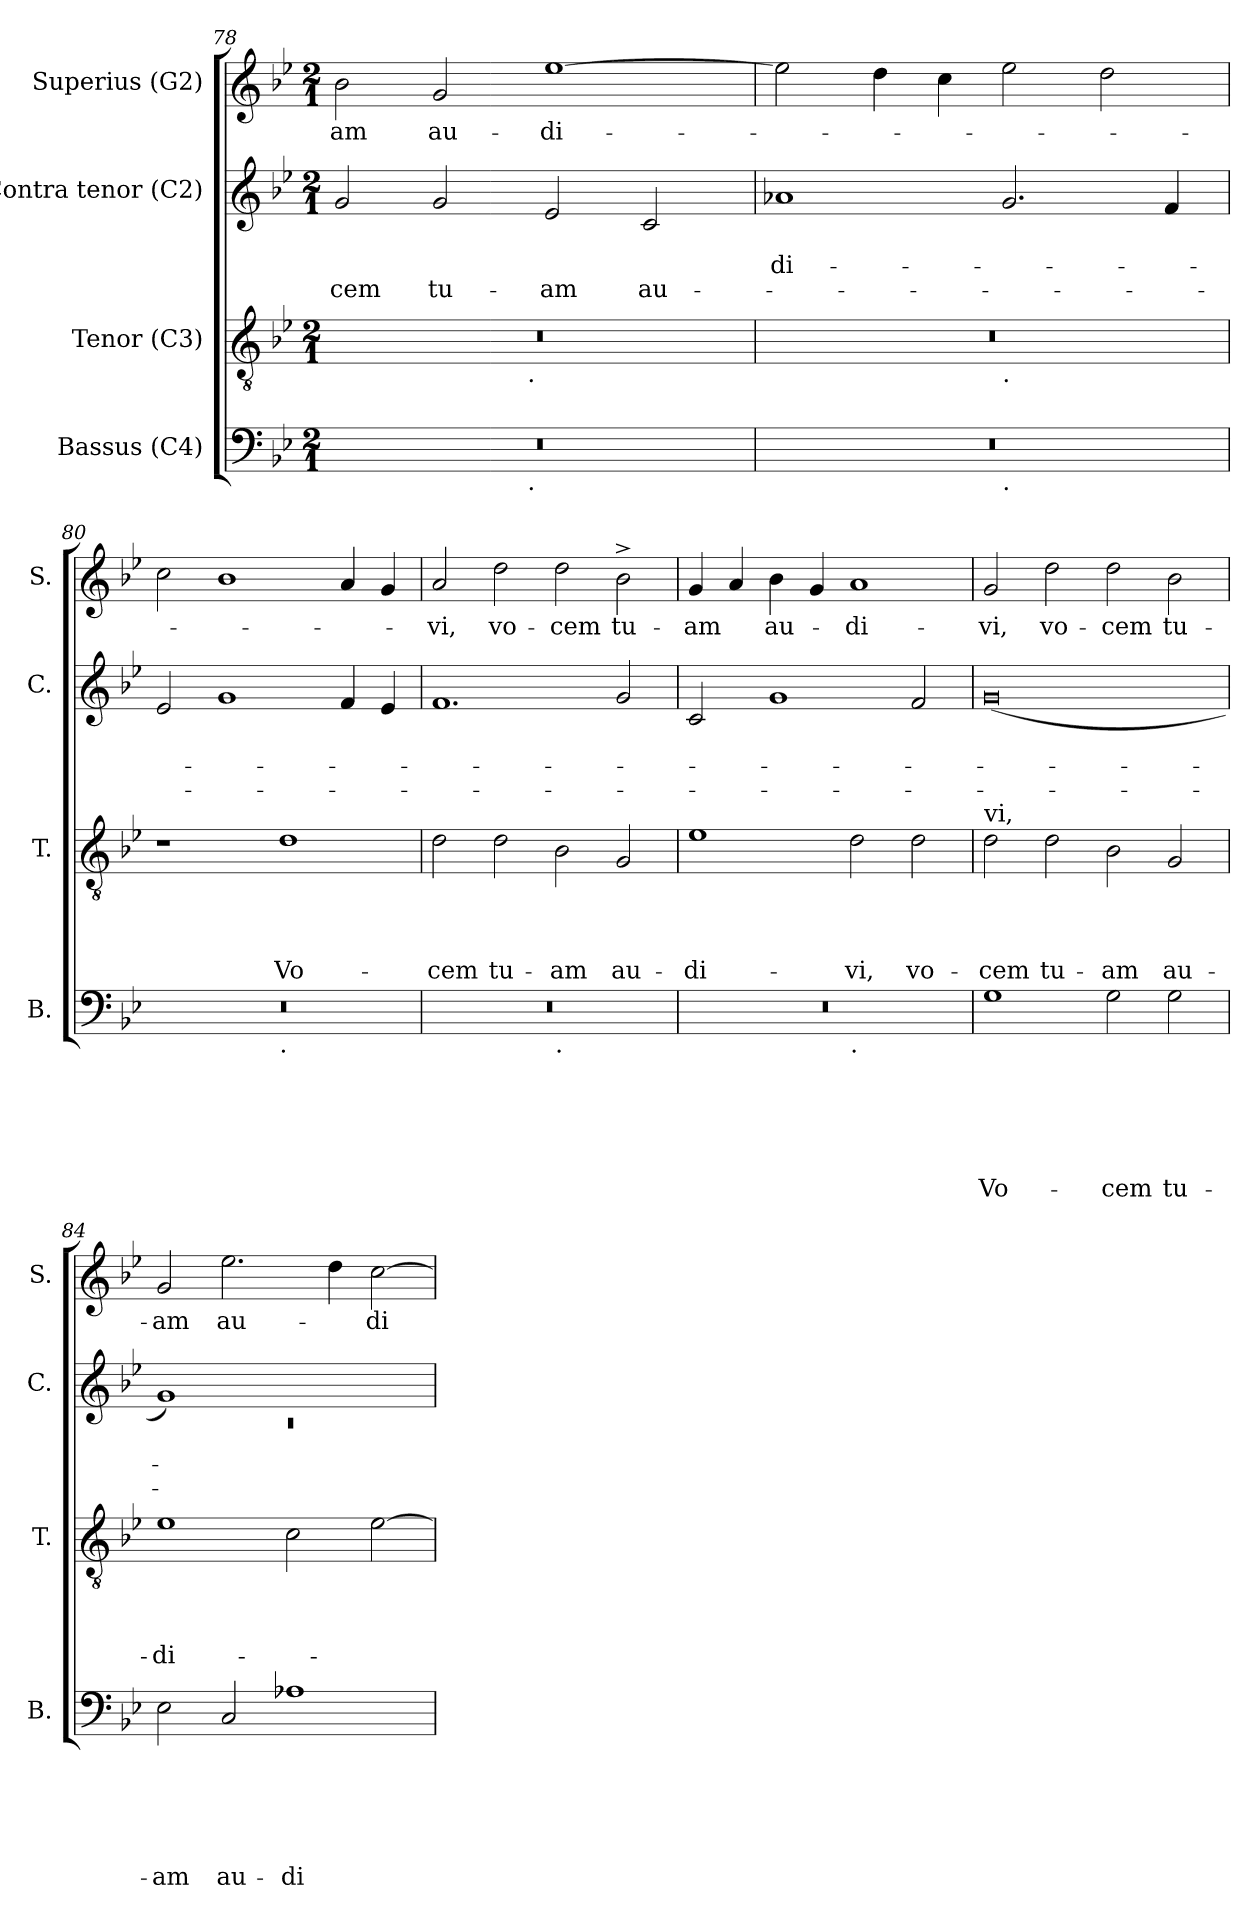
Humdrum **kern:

**kern	**text	**text	**text	**text	**text	**text	**kern	**text	**text	**text	**text	**kern	**text	**text	**text	**kern	**text
*part4	*part4	*part4	*part4	*part4	*part4	*part4	*part3	*part3	*part3	*part3	*part3	*part2	*part2	*part2	*part2	*part1	*part1
*staff4	*staff4	*staff4	*staff4	*staff4	*staff4	*staff4	*staff3	*staff3	*staff3	*staff3	*staff3	*staff2	*staff2	*staff2	*staff2	*staff1	*staff1
*I"Bassus (C4)	*	*	*	*	*	*	*I"Tenor (C3)	*	*	*	*	*I"Contra tenor (C2)	*	*	*	*I"Superius (G2)	*
*I'B.	*	*	*	*	*	*	*I'T.	*	*	*	*	*I'C.	*	*	*	*I'S.	*
*clefF4	*	*	*	*	*	*	*clefGv2	*	*	*	*	*clefG2	*	*	*	*clefG2	*
*k[b-e-]	*	*	*	*	*	*	*k[b-e-]	*	*	*	*	*k[b-e-]	*	*	*	*k[b-e-]	*
*B-:	*	*	*	*	*	*	*B-:	*	*	*	*	*B-:	*	*	*	*B-:	*
*M2/1	*	*	*	*	*	*	*M2/1	*	*	*	*	*M2/1	*	*	*	*M2/1	*
=78	=78	=78	=78	=78	=78	=78	=78	=78	=78	=78	=78	=78	=78	=78	=78	=78	=78
!	!	!	!	!	!	!	!	!	!	!	!	!	!	!	!LO:LY:b	!	!LO:LY:b
*^	*	*	*	*	*	*	*^	*	*	*	*	*	*	*	*	*	*
0r	2ryy	.	.	.	.	.	.	0r	2ryy	.	.	.	.	2g/	.	.	-cem	2b-\	-am
!	!	!	!	!	!	!	!	!	!	!	!	!	!	!	!	!	!LO:LY:b	!	!LO:LY:b
.	4...ryy	.	.	.	.	.	.	.	4...ryy	.	.	.	.	2g/	.	.	tu-	2g/	au-
!	!	!	!	!	!	!	!	!	!LO:TX:b:t=.	!	!	!	!	!	!	!	!	!	!
!	!LO:TX:b:t=.	!	!	!	!	!	!	!	!	!	!	!	!	!	!	!	!	!	!
.	1ryy	.	.	.	.	.	.	.	1ryy	.	.	.	.	.	.	.	.	.	.
!	!	!	!	!	!	!	!	!	!	!	!	!	!	!	!	!	!LO:LY:b	!	!LO:LY:b
.	.	.	.	.	.	.	.	.	.	.	.	.	.	2e-/	.	.	-am	[>1ee-	-di-
!	!	!	!	!	!	!	!	!	!	!	!	!	!	!	!	!	!LO:LY:b	!	!
.	.	.	.	.	.	.	.	.	.	.	.	.	.	2c/	.	.	au-	.	.
.	32ryy	.	.	.	.	.	.	.	32ryy	.	.	.	.	.	.	.	.	.	.
!!LO:PB:g=z
=79	=79	=79	=79	=79	=79	=79	=79	=79	=79	=79	=79	=79	=79	=79	=79	=79	=79	=79	=79
!	!	!	!	!	!	!	!	!	!	!	!	!	!	!	!	!LO:LY:b	!	!	!
0r	1ryy	.	.	.	.	.	.	0r	1ryy	.	.	.	.	1a-	.	di-	.	2ee-\]	.
.	.	.	.	.	.	.	.	.	.	.	.	.	.	.	.	.	.	4dd\	.
.	.	.	.	.	.	.	.	.	.	.	.	.	.	.	.	.	.	4cc\	.
!	!	!	!	!	!	!	!	!	!LO:TX:b:t=.	!	!	!	!	!	!	!	!	!	!
!	!LO:TX:b:t=.	!	!	!	!	!	!	!	!	!	!	!	!	!	!	!	!	!	!
.	1ryy	.	.	.	.	.	.	.	1ryy	.	.	.	.	2.g/	.	.	.	2ee-\	.
.	.	.	.	.	.	.	.	.	.	.	.	.	.	.	.	.	.	2dd\	.
.	.	.	.	.	.	.	.	.	.	.	.	.	.	4f/	.	.	.	.	.
*	*	*	*	*	*	*	*	*v	*v	*	*	*	*	*	*	*	*	*	*
=80	=80	=80	=80	=80	=80	=80	=80	=80	=80	=80	=80	=80	=80	=80	=80	=80	=80	=80
0r	1ryy	.	.	.	.	.	.	1r	.	.	.	.	2e-/	.	.	.	2cc\	.
.	.	.	.	.	.	.	.	.	.	.	.	.	1g	.	.	.	1b-	.
!	!LO:TX:b:t=.	!	!	!	!	!	!	!	!	!	!	!	!	!	!	!	!	!
!	!	!	!	!	!	!	!	!	!	!	!	!LO:LY:b	!	!	!	!	!	!
.	1ryy	.	.	.	.	.	.	1d	.	.	.	Vo-	.	.	.	.	.	.
.	.	.	.	.	.	.	.	.	.	.	.	.	4f/	.	.	.	4a/	.
.	.	.	.	.	.	.	.	.	.	.	.	.	4e-/	.	.	.	4g/	.
=81	=81	=81	=81	=81	=81	=81	=81	=81	=81	=81	=81	=81	=81	=81	=81	=81	=81	=81
!	!	!	!	!	!	!	!	!	!	!	!	!LO:LY:b	!	!	!	!	!	!LO:LY:b
0r	1ryy	.	.	.	.	.	.	2d\	.	.	.	-cem	1.f	.	.	.	2a/	-vi,
!	!	!	!	!	!	!	!	!	!	!	!	!LO:LY:b	!	!	!	!	!	!LO:LY:b
.	.	.	.	.	.	.	.	2d\	.	.	.	tu-	.	.	.	.	2dd\	vo-
!	!LO:TX:b:t=.	!	!	!	!	!	!	!	!	!	!	!	!	!	!	!	!	!
!	!	!	!	!	!	!	!	!	!	!	!	!LO:LY:b	!	!	!	!	!	!LO:LY:b
.	1ryy	.	.	.	.	.	.	2B-\	.	.	.	-am	.	.	.	.	2dd\	-cem
!	!	!	!	!	!	!	!	!	!	!	!	!LO:LY:b	!	!	!	!	!	!LO:LY:b
.	.	.	.	.	.	.	.	2G/	.	.	.	au-	2g/	.	.	.	2b-^>\	tu-
=82	=82	=82	=82	=82	=82	=82	=82	=82	=82	=82	=82	=82	=82	=82	=82	=82	=82	=82
!	!	!	!	!	!	!	!	!	!	!	!	!LO:LY:b	!	!	!	!	!	!LO:LY:b
0r	1ryy	.	.	.	.	.	.	1e-	.	.	.	-di-	2c/	.	.	.	4g/	-am
.	.	.	.	.	.	.	.	.	.	.	.	.	.	.	.	.	4a/	.
!	!	!	!	!	!	!	!	!	!	!	!	!	!	!	!	!	!	!LO:LY:b
.	.	.	.	.	.	.	.	.	.	.	.	.	1g	.	.	.	4b-\	au-
.	.	.	.	.	.	.	.	.	.	.	.	.	.	.	.	.	4g/	.
!	!LO:TX:b:t=.	!	!	!	!	!	!	!	!	!	!	!	!	!	!	!	!	!
!	!	!	!	!	!	!	!	!	!	!	!	!LO:LY:b	!	!	!	!	!	!LO:LY:b
.	1ryy	.	.	.	.	.	.	2d\	.	.	.	-vi,	.	.	.	.	1a	-di-
!	!	!	!	!	!	!	!	!	!	!	!	!LO:LY:b	!	!	!	!	!	!
.	.	.	.	.	.	.	.	2d\	.	.	.	vo-	2f/	.	.	.	.	.
!!LO:LB:g=z
=83	=83	=83	=83	=83	=83	=83	=83	=83	=83	=83	=83	=83	=83	=83	=83	=83	=83	=83
!	!	!	!	!	!	!	!	!LO:TX:a:t=vi,	!	!	!	!	!	!	!	!	!	!
!	!	!	!	!	!	!	!LO:LY:b	!	!	!	!	!LO:LY:b	!	!	!	!	!	!LO:LY:b
*v	*v	*	*	*	*	*	*	*	*	*	*	*	*	*	*	*	*	*
1G	.	.	.	.	.	Vo-	2d\	.	.	.	-cem	(<0g	.	.	.	2g/	-vi,
!	!	!	!	!	!	!	!	!	!	!	!LO:LY:b	!	!	!	!	!	!LO:LY:b
.	.	.	.	.	.	.	2d\	.	.	.	tu-	.	.	.	.	2dd\	vo-
!	!	!	!	!	!	!LO:LY:b	!	!	!	!	!LO:LY:b	!	!	!	!	!	!LO:LY:b
2G\	.	.	.	.	.	-cem	2B-\	.	.	.	-am	.	.	.	.	2dd\	-cem
!	!	!	!	!	!	!LO:LY:b	!	!	!	!	!LO:LY:b	!	!	!	!	!	!LO:LY:b
2G\	.	.	.	.	.	tu-	2G/	.	.	.	au-	.	.	.	.	2b-\	tu-
=84	=84	=84	=84	=84	=84	=84	=84	=84	=84	=84	=84	=84	=84	=84	=84	=84	=84
*	*	*	*	*	*	*	*	*	*	*	*	*^	*	*	*	*	*
!	!	!	!	!	!	!LO:LY:b	!	!	!	!	!LO:LY:b	!	!LO:N:vis=1	!	!	!	!	!LO:LY:b
2E-\	.	.	.	.	.	-am	1e-	.	.	.	-di-	1g)	0rc	.	.	.	2g/	-am
!	!	!	!	!	!	!LO:LY:b	!	!	!	!	!	!	!	!	!	!	!	!LO:LY:b
2C/	.	.	.	.	.	au-	.	.	.	.	.	.	.	.	.	.	2.ee-\	au-
!	!	!	!	!	!	!LO:LY:b	!	!	!	!	!	!	!	!	!	!	!	!
1A-X	.	.	.	.	.	-di-	2c\	.	.	.	.	1ryy	.	.	.	.	.	.
.	.	.	.	.	.	.	.	.	.	.	.	.	.	.	.	.	4dd\	.
!	!	!	!	!	!	!	!	!	!	!	!	!	!	!	!	!	!	!LO:LY:b
.	.	.	.	.	.	.	[>2e-\	.	.	.	.	.	.	.	.	.	[>2cc\	-di-
*	*	*	*	*	*	*	*	*	*	*	*	*v	*v	*	*	*	*	*
=	=	=	=	=	=	=	=	=	=	=	=	=	=	=	=	=	=
*-	*-	*-	*-	*-	*-	*-	*-	*-	*-	*-	*-	*-	*-	*-	*-	*-	*-
